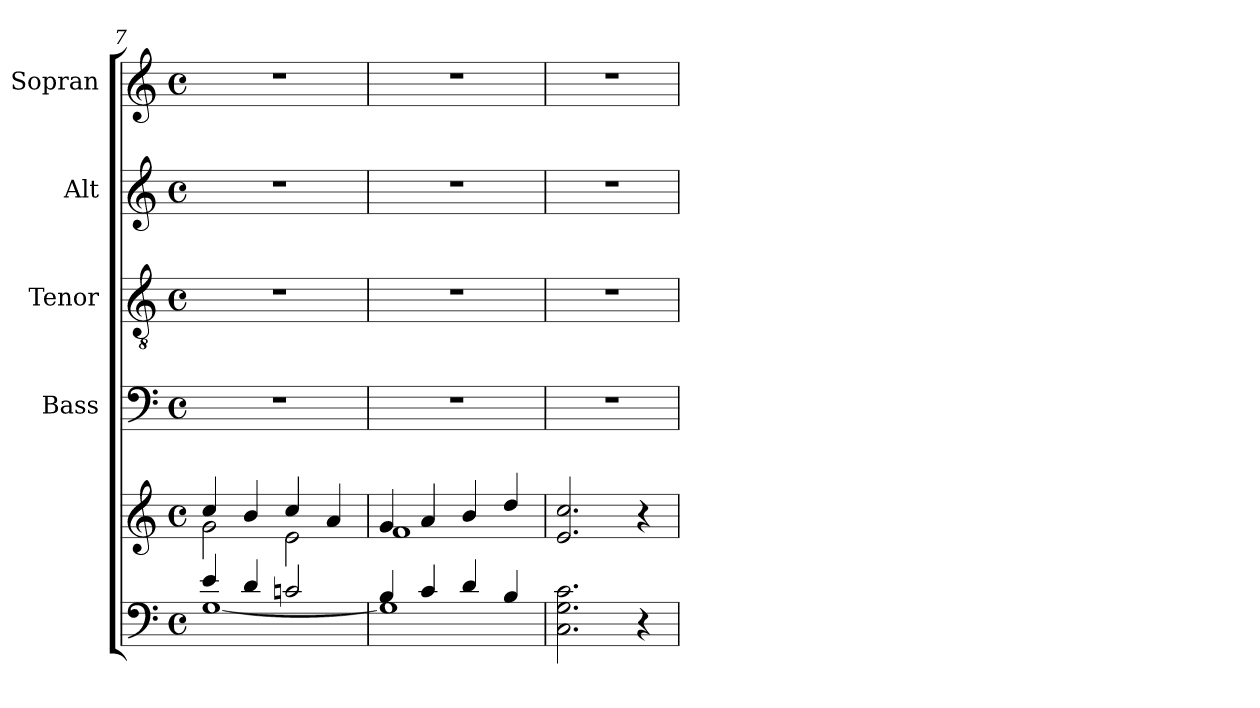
**kern	**kern	**kern	**kern	**kern	**kern
*part5	*part5	*part4	*part3	*part2	*part1
*staff6	*staff5	*staff4	*staff3	*staff2	*staff1
*	*	*I"Bass	*I"Tenor	*I"Alt	*I"Sopran
*	*	*I'B.	*I'T.	*I'A.	*I'S.
*clefF4	*clefG2	*clefF4	*clefGv2	*clefG2	*clefG2
*k[]	*k[]	*k[]	*k[]	*k[]	*k[]
*C:	*C:	*C:	*C:	*C:	*C:
*M4/4	*M4/4	*M4/4	*M4/4	*M4/4	*M4/4
*met(c)	*met(c)	*met(c)	*met(c)	*met(c)	*met(c)
=7	=7	=7	=7	=7	=7
*^	*^	*	*	*	*
4e/	[<1G	4cc/	2g\	1r	1r	1r	1r
4d/	.	4b/	.	.	.	.	.
2cn/	.	4cc/	2e\	.	.	.	.
.	.	4a/	.	.	.	.	.
!!LO:LB:g=z
=8	=8	=8	=8	=8	=8	=8	=8
4B/	1G]	4g/	1f	1r	1r	1r	1r
4c/	.	4a/	.	.	.	.	.
4d/	.	4b/	.	.	.	.	.
4B/	.	4dd/	.	.	.	.	.
*v	*v	*	*	*	*	*	*
*	*v	*v	*	*	*	*
=9	=9	=9	=9	=9	=9
2.C\ 2.G\ 2.c\	2.e/ 2.cc/	1r	1r	1r	1r
4r	4r	.	.	.	.
=	=	=	=	=	=
*-	*-	*-	*-	*-	*-
